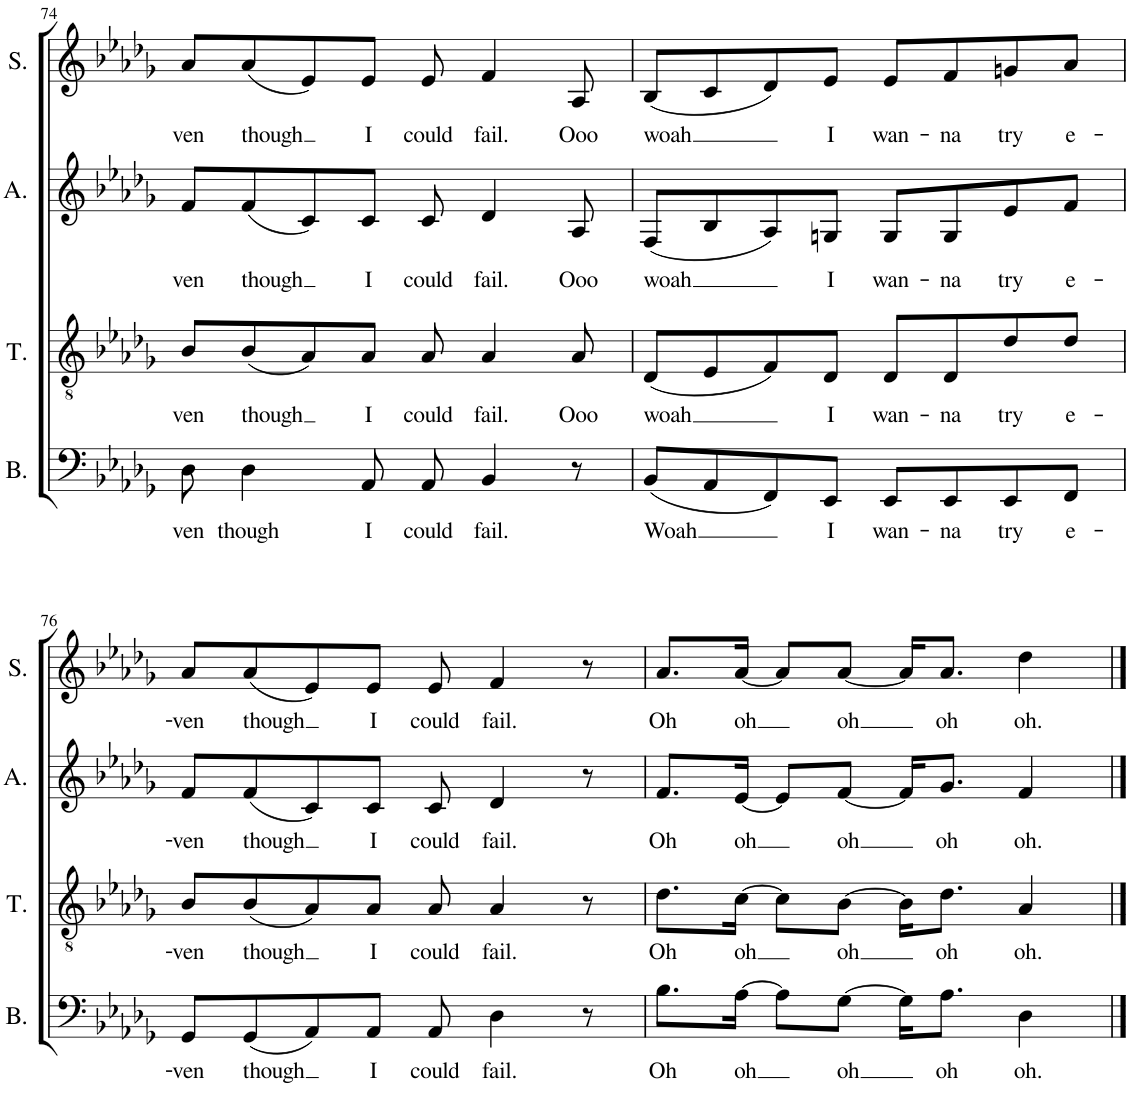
**kern	**text	**kern	**text	**kern	**text	**kern	**text
*part4	*part4	*part3	*part3	*part2	*part2	*part1	*part1
*staff4	*staff4	*staff3	*staff3	*staff2	*staff2	*staff1	*staff1
*I"Bass	*	*I"Tenor	*	*I"Alto	*	*I"Soprano	*
*I'B.	*	*I'T.	*	*I'A.	*	*I'S.	*
!!LO:PB:g=z
*clefF4	*	*clefGv2	*	*clefG2	*	*clefG2	*
*k[b-e-a-d-g-]	*	*k[b-e-a-d-g-]	*	*k[b-e-a-d-g-]	*	*k[b-e-a-d-g-]	*
*M4/4	*	*M4/4	*	*M4/4	*	*M4/4	*
=74	=74	=74	=74	=74	=74	=74	=74
!	!LO:LY:b	!	!LO:LY:b	!	!LO:LY:b	!	!LO:LY:b
8D-\	ven	8B-/L	ven	8f/L	ven	8a-/L	ven
!	!LO:LY:b	!	!LO:LY:b	!	!LO:LY:b	!	!LO:LY:b
4D-\	though	(8B-/	though	(8f/	though	(8a-/	though
.	.	8A-/)	.	8c/)	.	8e-/)	.
!	!LO:LY:b	!	!LO:LY:b	!	!LO:LY:b	!	!LO:LY:b
8AA-/	I	8A-/J	I	8c/J	I	8e-/J	I
!	!LO:LY:b	!	!LO:LY:b	!	!LO:LY:b	!	!LO:LY:b
8AA-/	could	8A-/	could	8c/	could	8e-/	could
!	!LO:LY:b	!	!LO:LY:b	!	!LO:LY:b	!	!LO:LY:b
4BB-/	fail.	4A-/	fail.	4d-/	fail.	4f/	fail.
!	!	!	!LO:LY:b	!	!LO:LY:b	!	!LO:LY:b
8r	.	8A-/	Ooo	8A-/	Ooo	8A-/	Ooo
=75	=75	=75	=75	=75	=75	=75	=75
!	!LO:LY:b	!	!LO:LY:b	!	!LO:LY:b	!	!LO:LY:b
(8BB-/L	Woah	(8D-/L	woah	(8F/L	woah	(8B-/L	woah
8AA-/	.	8E-/	.	8B-/	.	8c/	.
8FF/)	.	8F/)	.	8A-/)	.	8d-/)	.
!	!LO:LY:b	!	!LO:LY:b	!	!LO:LY:b	!	!LO:LY:b
8EE-/J	I	8D-/J	I	8Gn/J	I	8e-/J	I
!	!LO:LY:b	!	!LO:LY:b	!	!LO:LY:b	!	!LO:LY:b
8EE-/L	wan-	8D-/L	wan-	8G/L	wan-	8e-/L	wan-
!	!LO:LY:b	!	!LO:LY:b	!	!LO:LY:b	!	!LO:LY:b
8EE-/	-na	8D-/	-na	8G/	-na	8f/	-na
!	!LO:LY:b	!	!LO:LY:b	!	!LO:LY:b	!	!LO:LY:b
8EE-/	try	8d-/	try	8e-/	try	8gn/	try
!	!LO:LY:b	!	!LO:LY:b	!	!LO:LY:b	!	!LO:LY:b
8FF/J	e-	8d-/J	e-	8f/J	e-	8a-/J	e-
!!LO:LB:g=z
=76	=76	=76	=76	=76	=76	=76	=76
!	!LO:LY:b	!	!LO:LY:b	!	!LO:LY:b	!	!LO:LY:b
8GG-/L	-ven	8B-/L	-ven	8f/L	-ven	8a-/L	-ven
!	!LO:LY:b	!	!LO:LY:b	!	!LO:LY:b	!	!LO:LY:b
(8GG-/	though	(8B-/	though	(8f/	though	(8a-/	though
8AA-/)	.	8A-/)	.	8c/)	.	8e-/)	.
!	!LO:LY:b	!	!LO:LY:b	!	!LO:LY:b	!	!LO:LY:b
8AA-/J	I	8A-/J	I	8c/J	I	8e-/J	I
!	!LO:LY:b	!	!LO:LY:b	!	!LO:LY:b	!	!LO:LY:b
8AA-/	could	8A-/	could	8c/	could	8e-/	could
!	!LO:LY:b	!	!LO:LY:b	!	!LO:LY:b	!	!LO:LY:b
4D-\	fail.	4A-/	fail.	4d-/	fail.	4f/	fail.
8r	.	8r	.	8r	.	8r	.
=77	=77	=77	=77	=77	=77	=77	=77
!	!LO:LY:b	!	!LO:LY:b	!	!LO:LY:b	!	!LO:LY:b
8.B-\L	Oh	8.d-\L	Oh	8.f/L	Oh	8.a-/L	Oh
!	!LO:LY:b	!	!LO:LY:b	!	!LO:LY:b	!	!LO:LY:b
[16A-\Jk	oh	[16c\Jk	oh	[16e-/Jk	oh	[16a-/Jk	oh
8A-\L]	.	8c\L]	.	8e-/L]	.	8a-/L]	.
!	!LO:LY:b	!	!LO:LY:b	!	!LO:LY:b	!	!LO:LY:b
[8G-\J	oh	[8B-\J	oh	[8f/J	oh	[8a-/J	oh
16G-\KL]	.	16B-\KL]	.	16f/KL]	.	16a-/KL]	.
!	!LO:LY:b	!	!LO:LY:b	!	!LO:LY:b	!	!LO:LY:b
8.A-\J	oh	8.d-\J	oh	8.g-/J	oh	8.a-/J	oh
!	!LO:LY:b	!	!LO:LY:b	!	!LO:LY:b	!	!LO:LY:b
4D-\	oh.	4A-/	oh.	4f/	oh.	4dd-\	oh.
==	==	==	==	==	==	==	==
*-	*-	*-	*-	*-	*-	*-	*-
